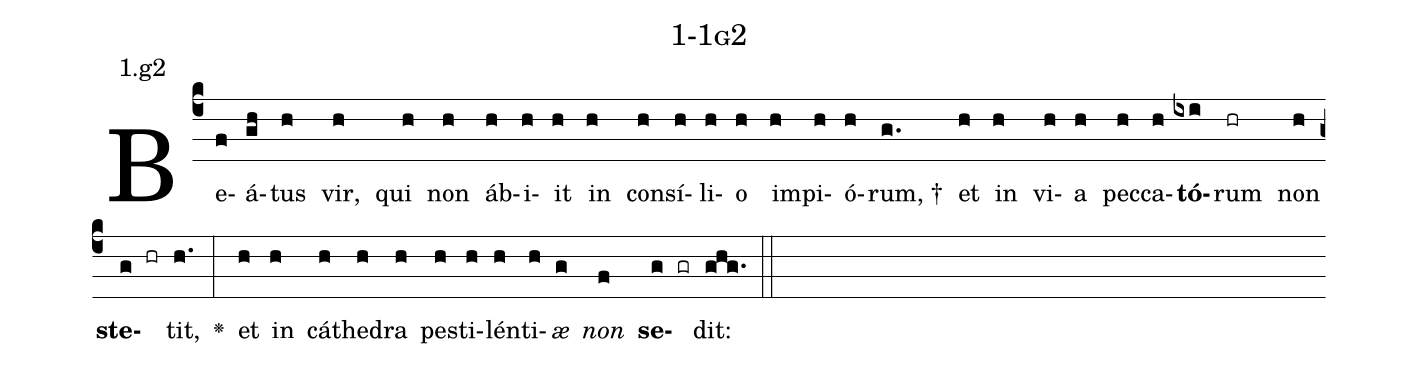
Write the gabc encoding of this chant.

name: 1-1g2;
annotation: 1.g2;
%%
(c4)Be(f)á(gh)tus(h) vir,(h) qui(h) non(h) áb(h)i(h)it(h) in(h) con(h)sí(h)li(h)o(h) im(h)pi(h)ó(h)rum, †(g.) et(h) in(h) vi(h)a(h) pec(h)ca(h)<b>tó</b>(ixi)rum(hr) non(h) <b>ste</b>(g hr)tit,(h.) <v>\greheightstar</v>(:) et(h) in(h) cá(h)the(h)dra(h) pes(h)ti(h)lén(h)ti(h)<i>æ</i>(g) <i>non</i>(f) <b>se</b>(g gr)dit:(ghg.) (::)


%E(h) u(h) o(g) u(f) a(g) e.(ghg.) (::)
